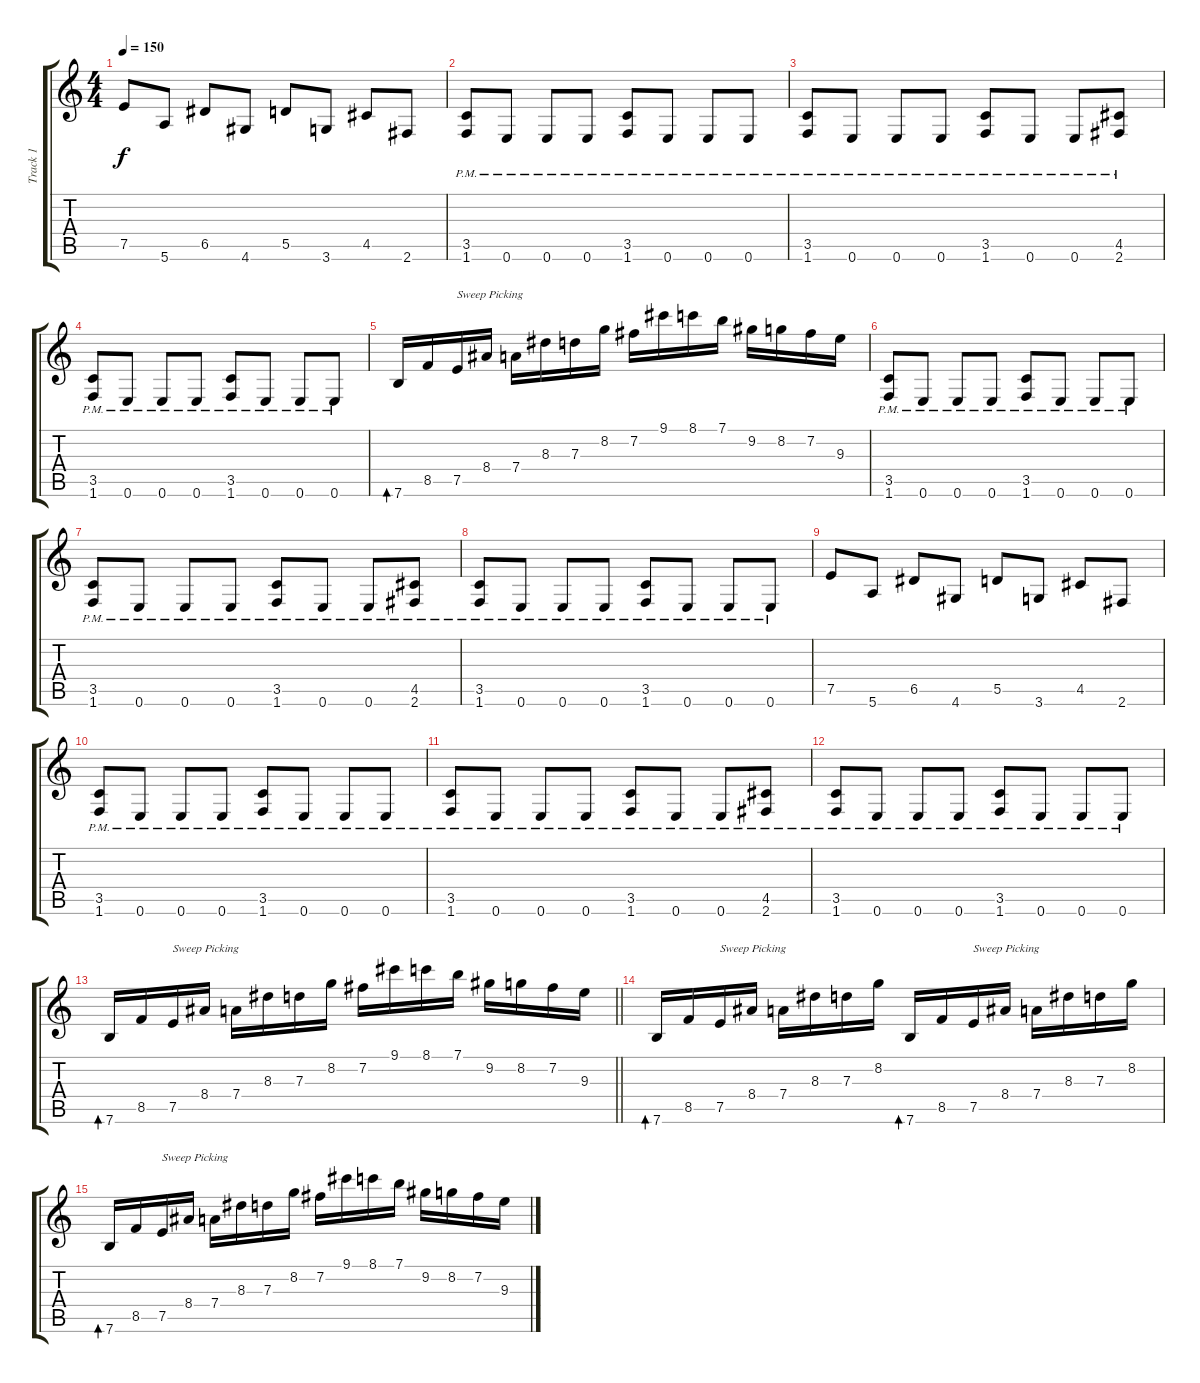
\track ("Track 1" "Track 1") {instrument overdrivenguitar}
\staff {score tabs}
\tuning (E4 B3 G3 D3 A2 E2) {hide}
\ts (4 4)
\tempo 150
\clef g2
\ks c
7.5.8{dy f} 5.6.8 6.5.8 4.6.8 5.5.8 3.6.8 4.5.8 2.6.8 |
(3.5{pm} 1.6{pm}).8 0.6{pm}.8 0.6{pm}.8 0.6{pm}.8 (3.5{pm} 1.6{pm}).8 0.6{pm}.8 0.6{pm}.8 0.6{pm}.8 |
(3.5{pm} 1.6{pm}).8 0.6{pm}.8 0.6{pm}.8 0.6{pm}.8 (3.5{pm} 1.6{pm}).8 0.6{pm}.8 0.6{pm}.8 (4.5{pm} 2.6{pm}).8 |
(3.5{pm} 1.6{pm}).8 0.6{pm}.8 0.6{pm}.8 0.6{pm}.8 (3.5{pm} 1.6{pm}).8 0.6{pm}.8 0.6{pm}.8 0.6{pm}.8 |
7.6.16{bd 30} 8.5.16 7.5.16{txt "Sweep Picking"} 8.4.16 7.4.16 8.3.16 7.3.16 8.2.16 7.2.16 9.1.16 8.1.16 7.1.16 9.2.16 8.2.16 7.2.16 9.3.16 |
(3.5{pm} 1.6{pm}).8 0.6{pm}.8 0.6{pm}.8 0.6{pm}.8 (3.5{pm} 1.6{pm}).8 0.6{pm}.8 0.6{pm}.8 0.6{pm}.8 |
(3.5{pm} 1.6{pm}).8 0.6{pm}.8 0.6{pm}.8 0.6{pm}.8 (3.5{pm} 1.6{pm}).8 0.6{pm}.8 0.6{pm}.8 (4.5{pm} 2.6{pm}).8 |
(3.5{pm} 1.6{pm}).8 0.6{pm}.8 0.6{pm}.8 0.6{pm}.8 (3.5{pm} 1.6{pm}).8 0.6{pm}.8 0.6{pm}.8 0.6{pm}.8 |
7.5.8 5.6.8 6.5.8 4.6.8 5.5.8 3.6.8 4.5.8 2.6.8 |
(3.5{pm} 1.6{pm}).8 0.6{pm}.8 0.6{pm}.8 0.6{pm}.8 (3.5{pm} 1.6{pm}).8 0.6{pm}.8 0.6{pm}.8 0.6{pm}.8 |
(3.5{pm} 1.6{pm}).8 0.6{pm}.8 0.6{pm}.8 0.6{pm}.8 (3.5{pm} 1.6{pm}).8 0.6{pm}.8 0.6{pm}.8 (4.5{pm} 2.6{pm}).8 |
(3.5{pm} 1.6{pm}).8 0.6{pm}.8 0.6{pm}.8 0.6{pm}.8 (3.5{pm} 1.6{pm}).8 0.6{pm}.8 0.6{pm}.8 0.6{pm}.8 |
\barLineRight lightlight
7.6.16{bd 30} 8.5.16 7.5.16{txt "Sweep Picking"} 8.4.16 7.4.16 8.3.16 7.3.16 8.2.16 7.2.16 9.1.16 8.1.16 7.1.16 9.2.16 8.2.16 7.2.16 9.3.16 |
7.6.16{bd 30} 8.5.16 7.5.16{txt "Sweep Picking"} 8.4.16 7.4.16 8.3.16 7.3.16 8.2.16 7.6.16{bd 30} 8.5.16 7.5.16{txt "Sweep Picking"} 8.4.16 7.4.16 8.3.16 7.3.16 8.2.16 |
7.6.16{bd 30} 8.5.16 7.5.16{txt "Sweep Picking"} 8.4.16 7.4.16 8.3.16 7.3.16 8.2.16 7.2.16 9.1.16 8.1.16 7.1.16 9.2.16 8.2.16 7.2.16 9.3.16
